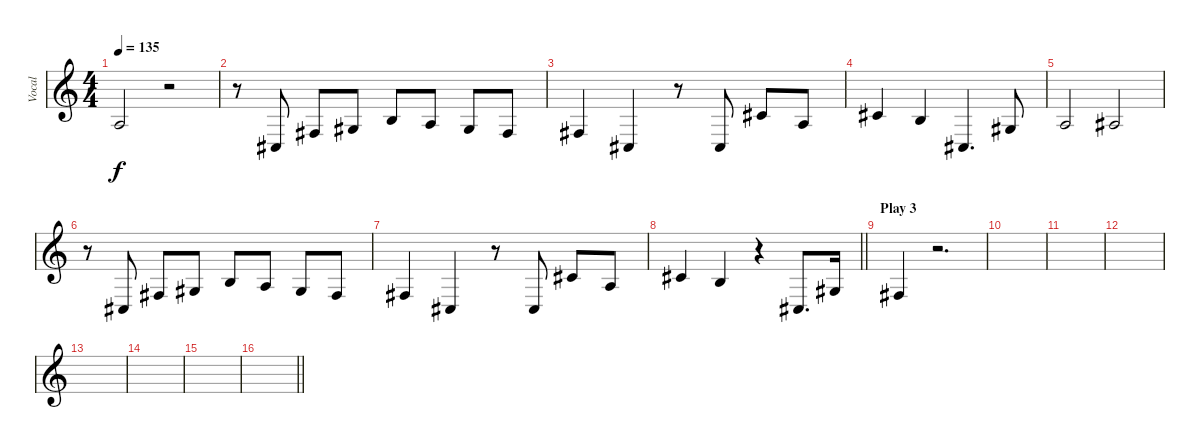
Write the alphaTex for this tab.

\track ("Vocal" "Vocal") {instrument clarinet}
\staff {score}
\tuning (E4 B3 G3 D3 A2 E2) {hide}
\ts (4 4)
\tempo 135
\clef g2
\ks c
2.3.2{dy f} r.2 |
r.8 4.5.8 4.4.8 1.3.8 0.2.8 2.3.8 1.3.8 4.4.8 |
4.4.4 4.5.4 r.8 4.5.8 2.2.8 2.3.8 |
2.2.4 0.2.4 4.5.4{d} 1.3.8 |
2.3.2 3.3.2 |
r.8 4.5.8 4.4.8 1.3.8 0.2.8 2.3.8 1.3.8 4.4.8 |
4.4.4 4.5.4 r.8 4.5.8 2.2.8 2.3.8 |
\barLineRight lightlight
2.2.4 0.2.4 r.4 4.5.8{d} 1.3.16 |
\section ("" "Play 3")
4.4.4 r.2{d} |
|
|
|
|
|
|
\barLineRight lightlight
